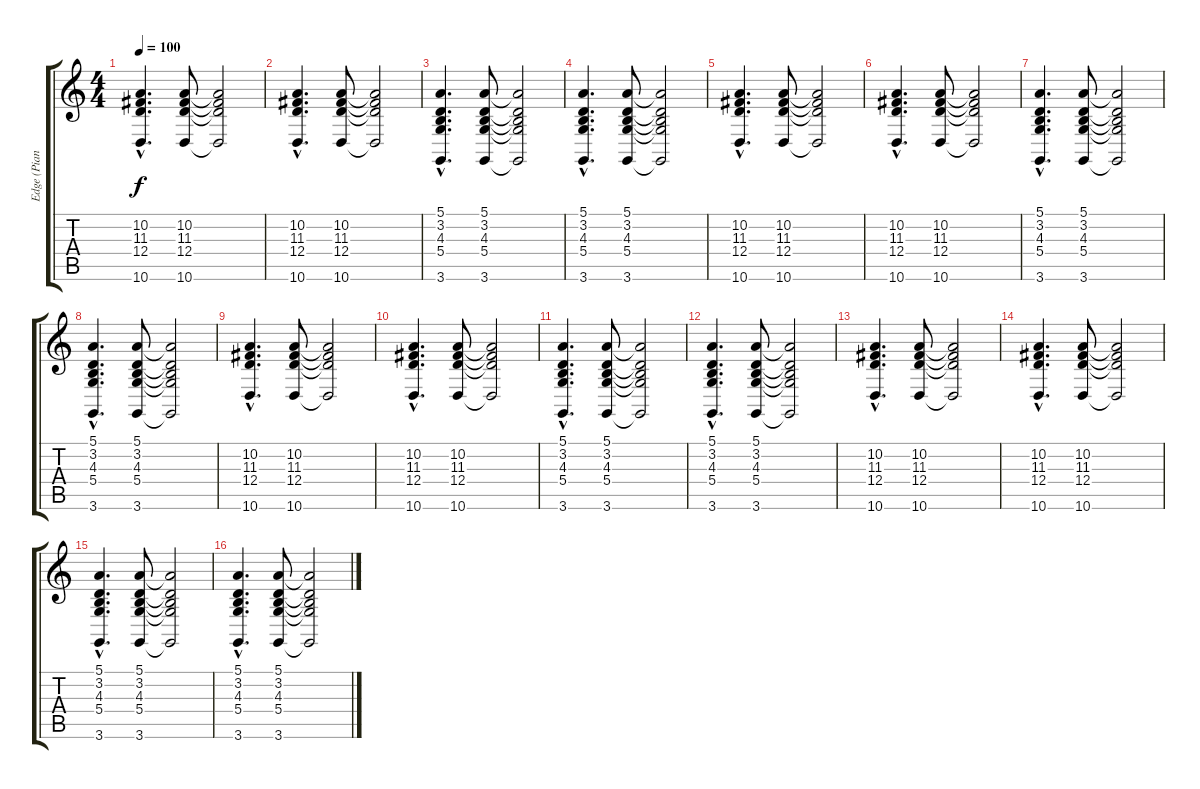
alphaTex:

\track ("Edge (Piano)" "Edge (Pian") {instrument acousticgrandpiano}
\staff {score tabs}
\tuning (E4 B3 G3 D3 A2 E2) {hide}
\ts (4 4)
\tempo 100
\clef g2
\ks c
(10.2{hac} 11.3{hac} 12.4{hac} 10.6{hac}).4{d dy f} (10.2 11.3 12.4 10.6).8 (10.2{t} 11.3{t} 12.4{t} 10.6{t}).2 |
(10.2{hac} 11.3{hac} 12.4{hac} 10.6{hac}).4{d} (10.2 11.3 12.4 10.6).8 (10.2{t} 11.3{t} 12.4{t} 10.6{t}).2 |
(5.1{hac} 3.2{hac} 4.3{hac} 5.4{hac} 3.6{hac}).4{d} (5.1 3.2 4.3 5.4 3.6).8 (5.1{t} 3.2{t} 4.3{t} 5.4{t} 3.6{t}).2 |
(5.1{hac} 3.2{hac} 4.3{hac} 5.4{hac} 3.6{hac}).4{d} (5.1 3.2 4.3 5.4 3.6).8 (5.1{t} 3.2{t} 4.3{t} 5.4{t} 3.6{t}).2 |
(10.2{hac} 11.3{hac} 12.4{hac} 10.6{hac}).4{d volume 9} (10.2 11.3 12.4 10.6).8 (10.2{t} 11.3{t} 12.4{t} 10.6{t}).2 |
(10.2{hac} 11.3{hac} 12.4{hac} 10.6{hac}).4{d} (10.2 11.3 12.4 10.6).8 (10.2{t} 11.3{t} 12.4{t} 10.6{t}).2 |
(5.1{hac} 3.2{hac} 4.3{hac} 5.4{hac} 3.6{hac}).4{d} (5.1 3.2 4.3 5.4 3.6).8 (5.1{t} 3.2{t} 4.3{t} 5.4{t} 3.6{t}).2 |
(5.1{hac} 3.2{hac} 4.3{hac} 5.4{hac} 3.6{hac}).4{d} (5.1 3.2 4.3 5.4 3.6).8 (5.1{t} 3.2{t} 4.3{t} 5.4{t} 3.6{t}).2 |
(10.2{hac} 11.3{hac} 12.4{hac} 10.6{hac}).4{d volume 6} (10.2 11.3 12.4 10.6).8 (10.2{t} 11.3{t} 12.4{t} 10.6{t}).2 |
(10.2{hac} 11.3{hac} 12.4{hac} 10.6{hac}).4{d} (10.2 11.3 12.4 10.6).8 (10.2{t} 11.3{t} 12.4{t} 10.6{t}).2 |
(5.1{hac} 3.2{hac} 4.3{hac} 5.4{hac} 3.6{hac}).4{d} (5.1 3.2 4.3 5.4 3.6).8 (5.1{t} 3.2{t} 4.3{t} 5.4{t} 3.6{t}).2 |
(5.1{hac} 3.2{hac} 4.3{hac} 5.4{hac} 3.6{hac}).4{d} (5.1 3.2 4.3 5.4 3.6).8 (5.1{t} 3.2{t} 4.3{t} 5.4{t} 3.6{t}).2 |
(10.2{hac} 11.3{hac} 12.4{hac} 10.6{hac}).4{d volume 3} (10.2 11.3 12.4 10.6).8 (10.2{t} 11.3{t} 12.4{t} 10.6{t}).2 |
(10.2{hac} 11.3{hac} 12.4{hac} 10.6{hac}).4{d} (10.2 11.3 12.4 10.6).8 (10.2{t} 11.3{t} 12.4{t} 10.6{t}).2 |
(5.1{hac} 3.2{hac} 4.3{hac} 5.4{hac} 3.6{hac}).4{d} (5.1 3.2 4.3 5.4 3.6).8 (5.1{t} 3.2{t} 4.3{t} 5.4{t} 3.6{t}).2 |
(5.1{hac} 3.2{hac} 4.3{hac} 5.4{hac} 3.6{hac}).4{d} (5.1 3.2 4.3 5.4 3.6).8 (5.1{t} 3.2{t} 4.3{t} 5.4{t} 3.6{t}).2
